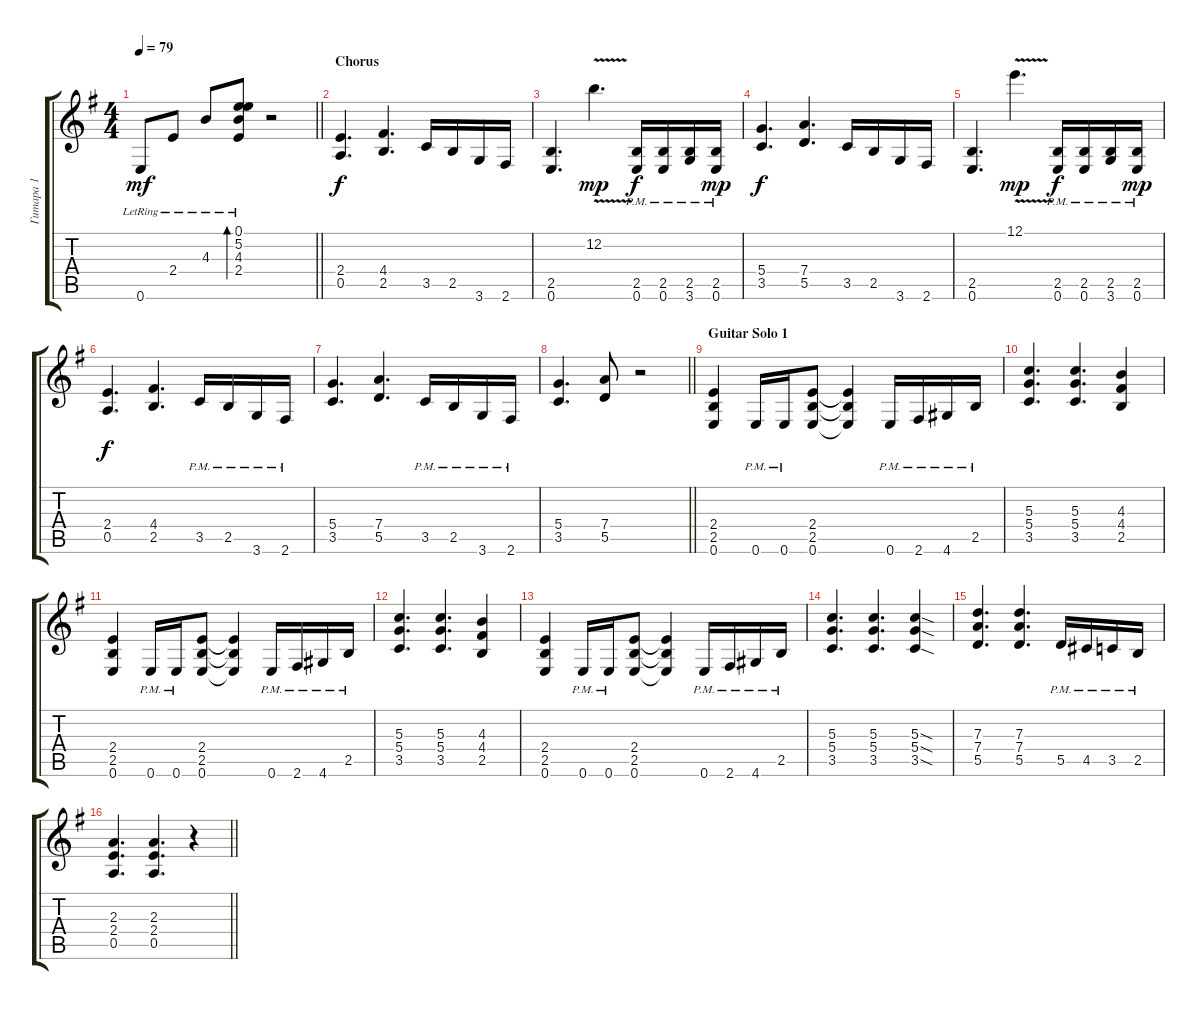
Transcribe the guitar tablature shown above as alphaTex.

\track ("Гитара 1" "Гитара 1") {instrument distortionguitar}
\staff {score tabs}
\tuning (E4 B3 G3 D3 A2 E2) {hide}
\ts (4 4)
\tempo 79
\clef g2
\barLineRight lightlight
\ks eminor
0.6{lr}.8{dy mf} 2.4{lr}.8 4.3{lr}.8 (0.1{lr} 5.2{lr} 4.3{lr} 2.4{lr}).8{bd 120} r.2 |
\section ("" "Chorus")
(2.4 0.5).4{d dy f instrument distortionguitar} (4.4 2.5).4{d} 3.5.16 2.5.16 3.6.16 2.6.16 |
(2.5 0.6).4{d} 12.2{v}.4{d dy mp} (2.5{pm} 0.6{pm}).16{dy f} (2.5{pm} 0.6{pm}).16 (2.5{pm} 3.6{pm}).16 (2.5{pm} 0.6{pm}).16{dy mp} |
(5.4 3.5).4{d dy f} (7.4 5.5).4{d} 3.5.16 2.5.16 3.6.16 2.6.16 |
(2.5 0.6).4{d} 12.1{v}.4{d dy mp} (2.5{pm} 0.6{pm}).16{dy f} (2.5{pm} 0.6{pm}).16 (2.5{pm} 3.6{pm}).16 (2.5{pm} 0.6{pm}).16{dy mp} |
(2.4 0.5).4{d dy f} (4.4 2.5).4{d} 3.5{pm}.16 2.5{pm}.16 3.6{pm}.16 2.6{pm}.16 |
(5.4 3.5).4{d} (7.4 5.5).4{d} 3.5{pm}.16 2.5{pm}.16 3.6{pm}.16 2.6{pm}.16 |
\barLineRight lightlight
(5.4 3.5).4{d} (7.4 5.5).8 r.2 |
\section ("" "Guitar Solo 1")
(2.4 2.5 0.6).4 0.6{pm}.16 0.6{pm}.16 (2.4 2.5 0.6).8 (2.4{t} 2.5{t} 0.6{t}).4 0.6{pm}.16 2.6{pm}.16 4.6{pm}.16 2.5{pm}.16 |
(5.3 5.4 3.5).4{d} (5.3 5.4 3.5).4{d} (4.3 4.4 2.5).4 |
(2.4 2.5 0.6).4 0.6{pm}.16 0.6{pm}.16 (2.4 2.5 0.6).8 (2.4{t} 2.5{t} 0.6{t}).4 0.6{pm}.16 2.6{pm}.16 4.6{pm}.16 2.5{pm}.16 |
(5.3 5.4 3.5).4{d} (5.3 5.4 3.5).4{d} (4.3 4.4 2.5).4 |
(2.4 2.5 0.6).4 0.6{pm}.16 0.6{pm}.16 (2.4 2.5 0.6).8 (2.4{t} 2.5{t} 0.6{t}).4 0.6{pm}.16 2.6{pm}.16 4.6{pm}.16 2.5{pm}.16 |
(5.3 5.4 3.5).4{d} (5.3 5.4 3.5).4{d} (5.3{sod} 5.4{sod} 3.5{sod}).4 |
(7.3 7.4 5.5).4{d} (7.3 7.4 5.5).4{d} 5.5{pm}.16 4.5{pm}.16 3.5{pm}.16 2.5{pm}.16 |
\barLineRight lightlight
(2.3 2.4 0.5).4{d} (2.3 2.4 0.5).4{d} r.4
